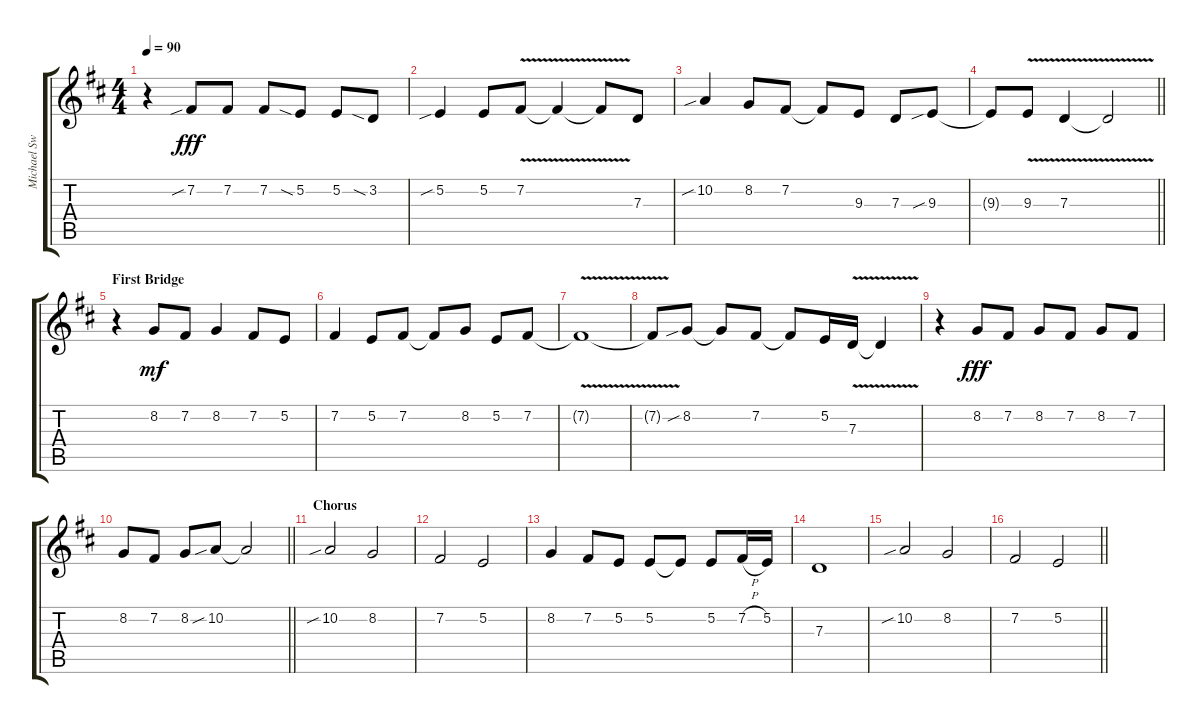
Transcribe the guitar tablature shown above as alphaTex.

\track ("Michael Sweet [Voice]" "Michael Sw") {instrument altosax}
\staff {score tabs}
\tuning (E4 B3 G3 D3 A2 E2) {hide}
\ts (4 4)
\tempo 90
\clef g2
\ks d
r.4{dy fff} 7.2{sib}.8 7.2.8 7.2.8 5.2{sia}.8 5.2.8 3.2{sia}.8 |
5.2{sib}.4 5.2.8 7.2{v}.8 7.2{v t}.4 7.2{t}.8 7.3.8 |
10.2{sib}.4 8.2.8 7.2.8 7.2{t}.8 9.3.8 7.3.8 9.3{sib}.8 |
\barLineRight lightlight
9.3{t}.8 9.3{v}.8 7.3{v}.4 7.3{v t}.2 |
\section ("" "First Bridge")
r.4 8.2.8{dy mf} 7.2.8 8.2.4 7.2.8 5.2.8 |
7.2.4 5.2.8 7.2.8 7.2{t}.8 8.2.8 5.2.8 7.2.8 |
7.2{v t}.1 |
7.2{v t}.8 8.2{sib}.8 8.2{t}.8 7.2.8 7.2{t}.8 5.2.16 7.3{v}.16 7.3{v t}.4 |
r.4 8.2.8{dy fff} 7.2.8 8.2.8 7.2.8 8.2.8 7.2.8 |
\barLineRight lightlight
8.2.8 7.2.8 8.2.8 10.2{sib}.8 10.2{t}.2 |
\section ("" "Chorus")
10.2{sib}.2 8.2.2 |
7.2.2 5.2.2 |
8.2.4 7.2.8 5.2.8 5.2.8 5.2{t}.8 5.2.8 7.2{h}.16 5.2.16 |
7.3.1 |
10.2{sib}.2 8.2.2 |
\barLineRight lightlight
7.2.2 5.2.2
